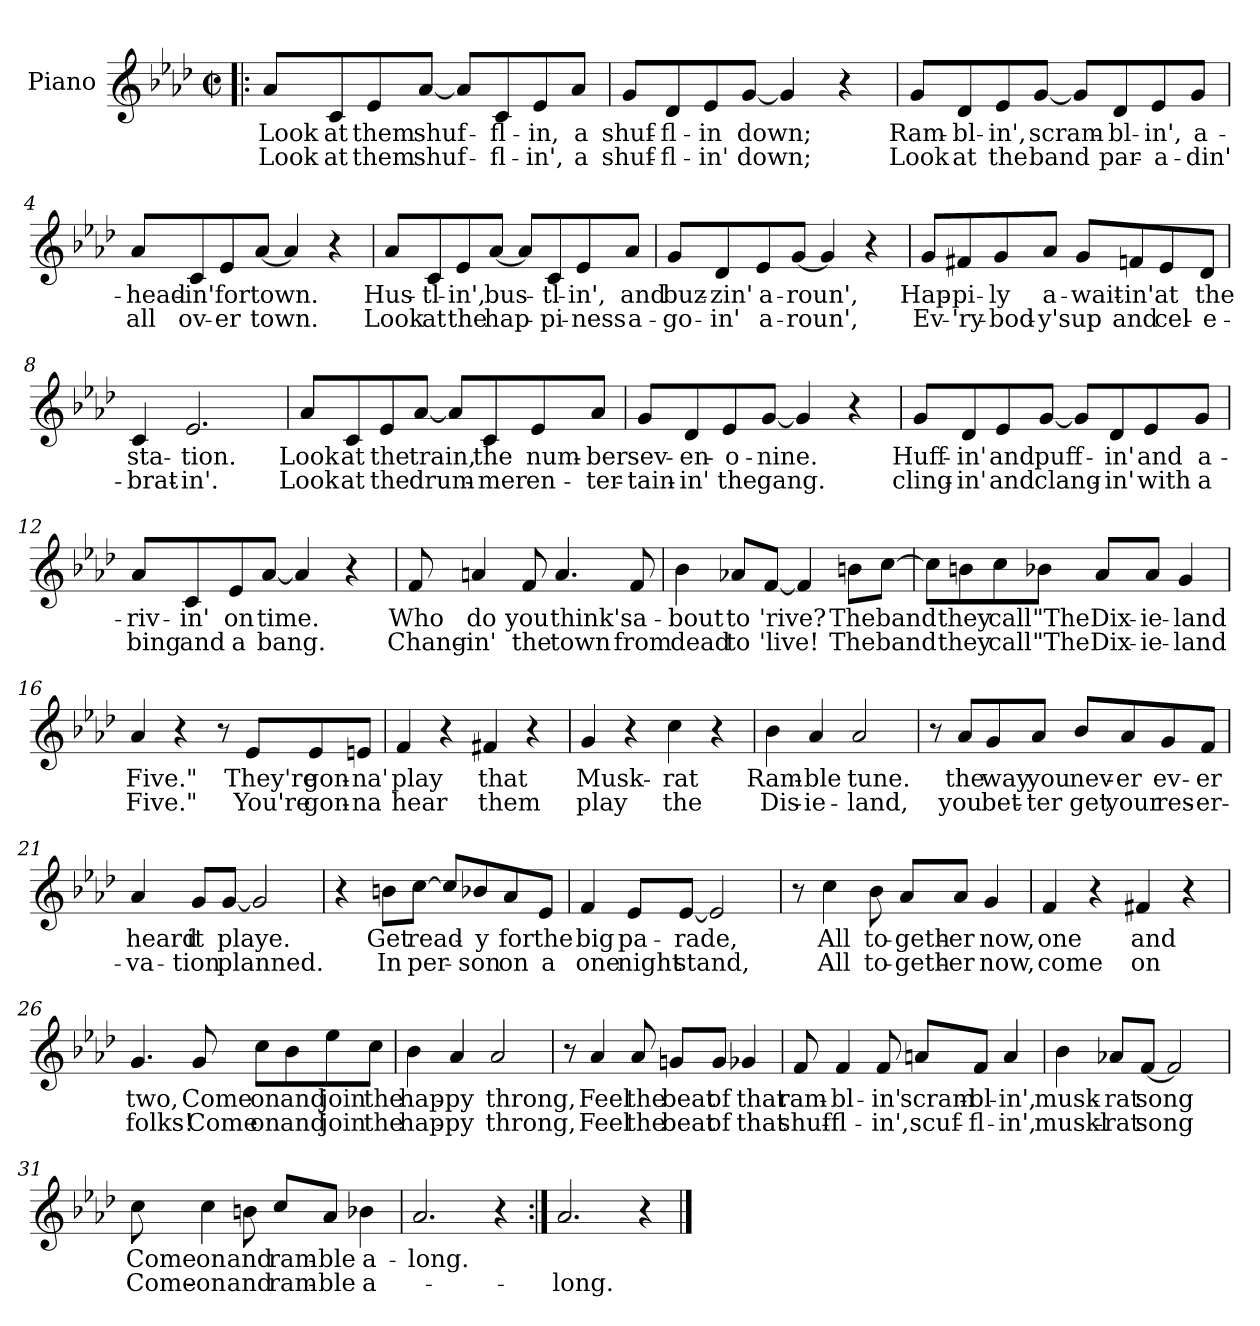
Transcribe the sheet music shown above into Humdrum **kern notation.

**kern	**text	**text
*part1	*part1	*part1
*staff1	*staff1	*staff1
*I"Piano	*	*
*I'Pno.	*	*
*clefG2	*	*
*k[b-e-a-d-]	*	*
*A-:	*	*
*M2/2	*	*
*met(c|)	*	*
=1!|:	=1!|:	=1!|:
8a-/L	Look	Look
8c/	at	at
8e-/	them	them
[8a-/J	shuf-	shuf-
8a-/L]	.	.
8c/	-fl-	-fl-
8e-/	-in,	-in',
8a-/J	a	a
=2	=2	=2
8g/L	shuf-	shuf-
8d-/	-fl-	-fl-
8e-/	-in	-in'
[8g/J	down;	down;
4g/]	.	.
4r	.	.
=3	=3	=3
8g/L	Ram-	Look
8d-/	-bl-	at
8e-/	-in',	the
[8g/J	scram-	band
8g/L]	.	.
8d-/	-bl-	par-
8e-/	-in',	-a-
8g/J	a-	-din'
!!LO:LB:g=z
=4	=4	=4
8a-/L	-head-	all
8c/	-in'	ov-
8e-/	for	-er
[8a-/J	town.	town.
4a-/]	.	.
4r	.	.
=5	=5	=5
8a-/L	Hus-	Look
8c/	-tl-	at
8e-/	-in',	the
[8a-/J	bus-	hap-
8a-/L]	.	.
8c/	-tl-	-pi-
8e-/	-in',	-ness
8a-/J	and	a-
=6	=6	=6
8g/L	buz-	-go-
8d-/	-zin'	-in'
8e-/	a-	a-
[8g/J	-roun',	-roun',
4g/]	.	.
4r	.	.
!!LO:LB:g=z
=7	=7	=7
8g/L	Hap-	Ev-
8f#X/	-pi-	-'ry-
8g/	-ly	-bod-
8a-/J	a-	-y's
8g/L	-wait-	up
8fn/	-in'	and
8e-/	at	cel-
8d-/J	the	-e-
=8	=8	=8
4c/	sta-	-brat-
2.e-/	-tion.	-in'.
=9	=9	=9
8a-/L	Look	Look
8c/	at	at
8e-/	the	the
[8a-/J	train,	drum-
8a-/L]	.	.
8c/	the	-mer
8e-/	num-	en-
8a-/J	-ber	-ter-
!!LO:LB:g=z
=10	=10	=10
8g/L	sev-	-tain-
8d-/	-en-	-in'
8e-/	-o-	the
[8g/J	-nine.	gang.
4g/]	.	.
4r	.	.
=11	=11	=11
8g/L	Huff-	cling-
8d-/	-in'	-in'
8e-/	and	and
[8g/J	puff-	clang-
8g/L]	.	.
8d-/	-in'	-in'
8e-/	and	with
8g/J	a-	a
=12	=12	=12
8a-/L	-riv-	bing
8c/	-in'	and
8e-/	on	a
[8a-/J	time.	bang.
4a-/]	.	.
4r	.	.
!!LO:LB:g=z
=13	=13	=13
8f/	Who	Chang-
4an/	do	-in'
8f/	you	the
4.a/	think's	town
8f/	a-	from
=14	=14	=14
4b-\	-bout	dead
8a-X/L	to	to
[8f/J	'rive?	'live!
4f/]	.	.
8bn\L	The	The
[8cc\J	band	band
=15	=15	=15
8cc\L]	.	.
8bn\	they	they
8cc\	call	call
8b-X\J	"The	"The
8a-/L	Dix-	Dix-
8a-/J	-ie-	-ie-
4g/	-land	-land
!!LO:LB:g=z
=16	=16	=16
4a-/	Five."	Five."
4r	.	.
8r	.	.
8e-/L	They're	You're
8e-/	gon-	gon-
8en/J	-na'	-na
=17	=17	=17
4f/	play	hear
4r	.	.
4f#X/	that	them
4r	.	.
=18	=18	=18
4g/	Musk-	play
4r	.	.
4cc\	-rat	the
4r	.	.
=19	=19	=19
4b-\	Ram-	Dis-
4a-/	-ble	-ie-
2a-/	tune.	-land,
!!LO:LB:g=z
=20	=20	=20
8r	.	.
8a-/L	the	you
8g/	way	bet-
8a-/J	you	-ter
8b-/L	nev-	get
8a-/	-er	your
8g/	ev-	res-
8f/J	-er	-er-
=21	=21	=21
4a-/	heard	-va-
8g/L	it	-tion
[8g/J	playe.	planned.
2g/]	.	.
=22	=22	=22
4r	.	.
8bn\L	Get	In
[8cc\J	read-	per-
8cc/L]	.	.
8b-X/	-y	-son
8a-/	for	on
8e-/J	the	a
!!LO:PB:g=z
=23	=23	=23
4f/	big	one
8e-/L	pa-	night
[8e-/J	-rade,	stand,
2e-/]	.	.
=24	=24	=24
8r	.	.
4cc\	All	All
8b-\	to-	to-
8a-/L	-geth-	-geth-
8a-/J	-er	-er
4g/	now,	now,
=25	=25	=25
4f/	one	come
4r	.	.
4f#X/	and	on
4r	.	.
=26	=26	=26
4.g/	two,	folks!
8g/	Come	Come
8cc\L	on	on
8b-\	and	and
8ee-\	join	join
8cc\J	the	the
!!LO:LB:g=z
=27	=27	=27
4b-\	hap-	hap-
4a-/	-py	-py
2a-/	throng,	throng,
=28	=28	=28
8r	.	.
4a-/	Feel	Feel
8a-/	the	the
8gn/L	beat	beat
8g/J	of	of
4g-X/	that	that
=29	=29	=29
8f/	ram-	shuf-
4f/	-bl-	-fl-
8f/	-in'	-in',
8an/L	scram-	scuf-
8f/J	-bl-	-fl-
4a/	-in',	-in',
!!LO:LB:g=z
=30	=30	=30
4b-\	musk-	muskl-
8a-X/L	-rat	-rat
[8f/J	song	song
2f/]	.	.
=31	=31	=31
8cc\	Come	Come-
4cc\	on	-on
8bn\	and	and
8cc/L	ram-	ram-
8a-/J	-ble	-ble
4b-X\	a-	a-
=32	=32	=32
2.a-/	-long.	.
4r	.	.
=33:|!	=33:|!	=33:|!
2.a-/	.	-long.
4r	.	.
==	==	==
*-	*-	*-
